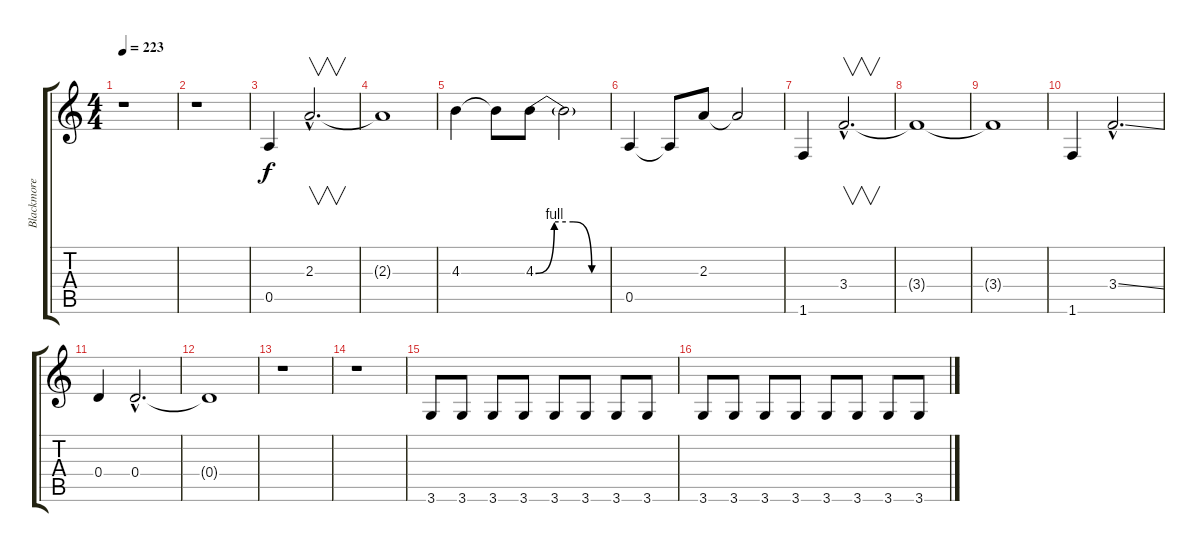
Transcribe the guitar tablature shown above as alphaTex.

\track ("Blackmore" "Blackmore") {instrument distortionguitar}
\staff {score tabs}
\tuning (E4 B3 G3 D3 A2 E2) {hide}
\ts (4 4)
\tempo 223
\clef g2
\ks c
r.1{dy f} |
r.1 |
0.5.4{volume 13} 2.3{hac}.2{v d} |
2.3{t}.1 |
4.3.4 4.3{t}.8 4.3{be (custom 0 0 15 4 30 4 45 0 60 0)}.8 4.3{t}.2 |
0.5.4 0.5{t}.8 2.3.8 2.3{t}.2 |
1.6.4 3.4{hac}.2{v d} |
3.4{t}.1 |
3.4{t}.1 |
1.6.4 3.4{ss hac}.2{d} |
0.4.4 0.4{hac}.2{d} |
0.4{t}.1 |
r.1 |
r.1 |
3.6.8 3.6.8 3.6.8 3.6.8 3.6.8 3.6.8 3.6.8 3.6.8 |
3.6.8 3.6.8 3.6.8 3.6.8 3.6.8 3.6.8 3.6.8 3.6.8
